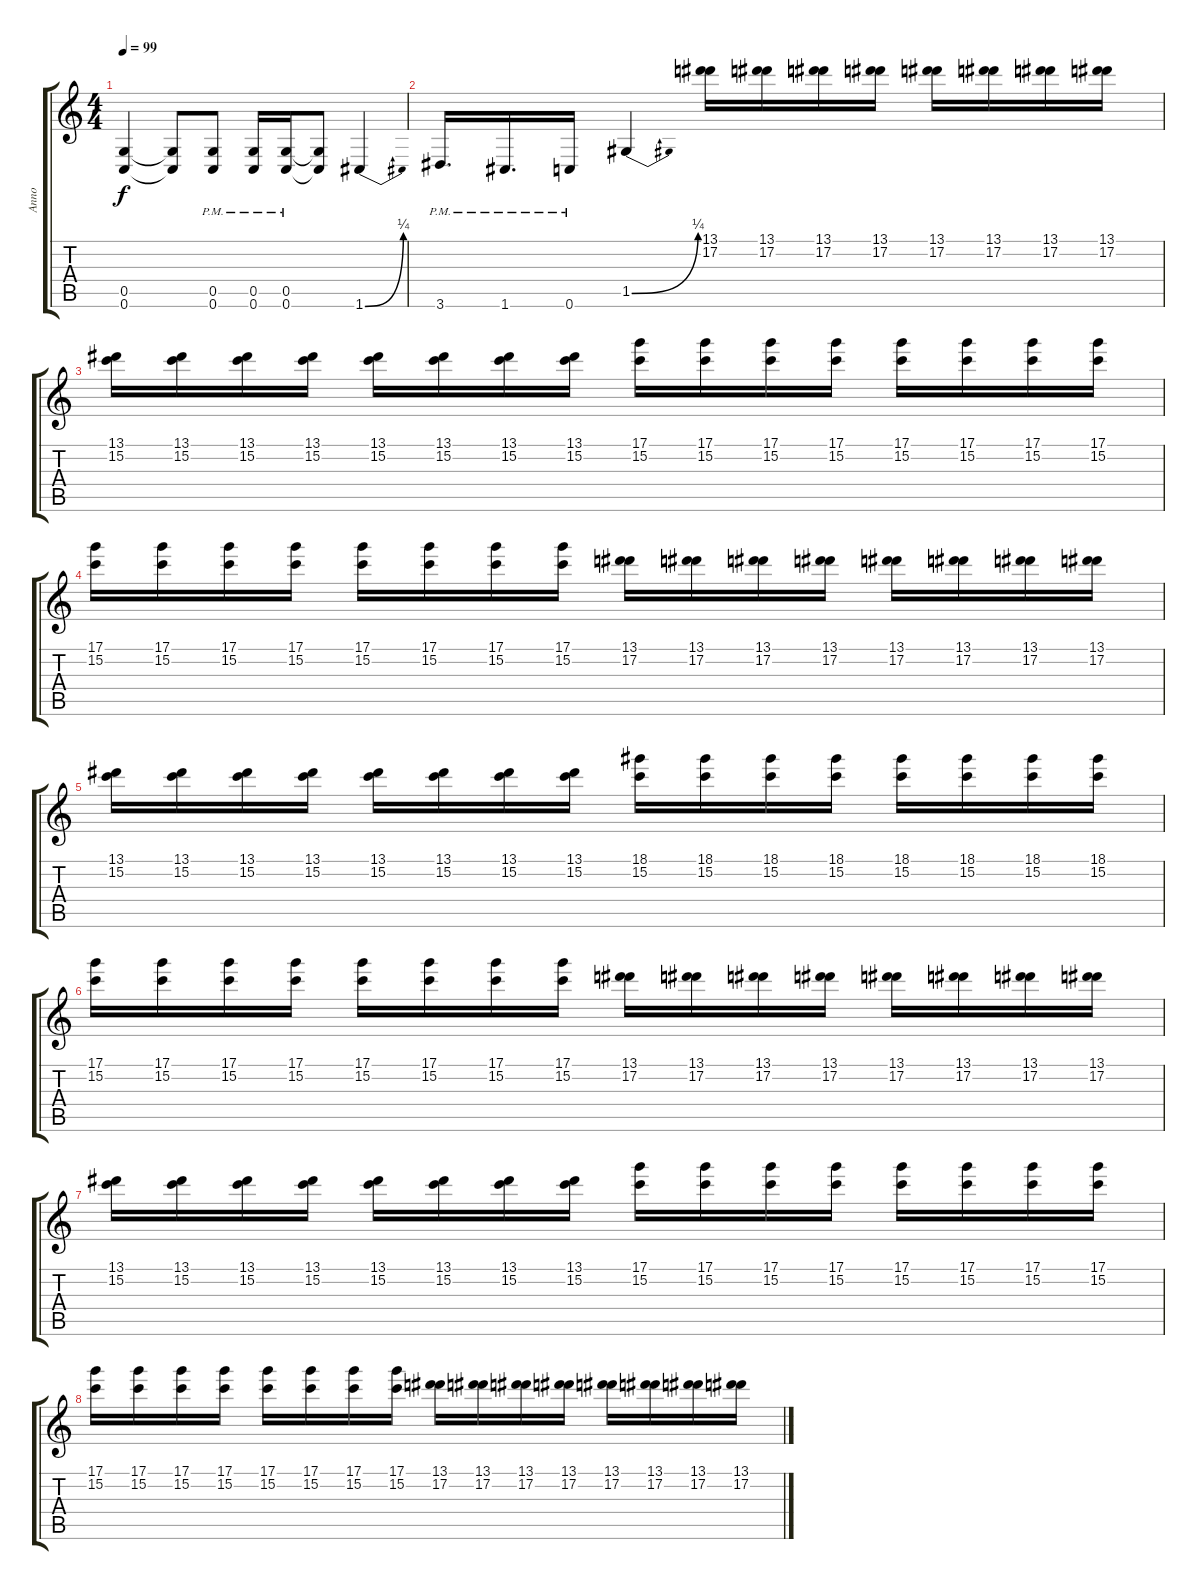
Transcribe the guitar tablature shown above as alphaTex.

\track ("Anno" "Anno") {instrument distortionguitar}
\staff {score tabs}
\tuning (D4 A3 F3 C3 G2 C2) {hide}
\ts (4 4)
\tempo 99
\clef g2
\ks c
(0.5{t} 0.6{t}).4{dy f} (0.5{t} 0.6{t}).8 (0.5{pm} 0.6{pm}).8 (0.5{pm} 0.6{pm}).16 (0.5{pm} 0.6{pm}).16 (0.5{t} 0.6{t}).8 1.6{be (bend 0 0 60 1)}.4 |
3.6{pm}.16{d} 1.6{pm}.16{d} 0.6{pm}.16 1.5{be (bend 0 0 60 1)}.4 (13.1 17.2).16 (13.1 17.2).16 (13.1 17.2).16 (13.1 17.2).16 (13.1 17.2).16 (13.1 17.2).16 (13.1 17.2).16 (13.1 17.2).16 |
(13.1 15.2).16 (13.1 15.2).16 (13.1 15.2).16 (13.1 15.2).16 (13.1 15.2).16 (13.1 15.2).16 (13.1 15.2).16 (13.1 15.2).16 (17.1 15.2).16 (17.1 15.2).16 (17.1 15.2).16 (17.1 15.2).16 (17.1 15.2).16 (17.1 15.2).16 (17.1 15.2).16 (17.1 15.2).16 |
(17.1 15.2).16 (17.1 15.2).16 (17.1 15.2).16 (17.1 15.2).16 (17.1 15.2).16 (17.1 15.2).16 (17.1 15.2).16 (17.1 15.2).16 (13.1 17.2).16 (13.1 17.2).16 (13.1 17.2).16 (13.1 17.2).16 (13.1 17.2).16 (13.1 17.2).16 (13.1 17.2).16 (13.1 17.2).16 |
(13.1 15.2).16 (13.1 15.2).16 (13.1 15.2).16 (13.1 15.2).16 (13.1 15.2).16 (13.1 15.2).16 (13.1 15.2).16 (13.1 15.2).16 (18.1 15.2).16 (18.1 15.2).16 (18.1 15.2).16 (18.1 15.2).16 (18.1 15.2).16 (18.1 15.2).16 (18.1 15.2).16 (18.1 15.2).16 |
(17.1 15.2).16 (17.1 15.2).16 (17.1 15.2).16 (17.1 15.2).16 (17.1 15.2).16 (17.1 15.2).16 (17.1 15.2).16 (17.1 15.2).16 (13.1 17.2).16 (13.1 17.2).16 (13.1 17.2).16 (13.1 17.2).16 (13.1 17.2).16 (13.1 17.2).16 (13.1 17.2).16 (13.1 17.2).16 |
(13.1 15.2).16 (13.1 15.2).16 (13.1 15.2).16 (13.1 15.2).16 (13.1 15.2).16 (13.1 15.2).16 (13.1 15.2).16 (13.1 15.2).16 (17.1 15.2).16 (17.1 15.2).16 (17.1 15.2).16 (17.1 15.2).16 (17.1 15.2).16 (17.1 15.2).16 (17.1 15.2).16 (17.1 15.2).16 |
(17.1 15.2).16 (17.1 15.2).16 (17.1 15.2).16 (17.1 15.2).16 (17.1 15.2).16 (17.1 15.2).16 (17.1 15.2).16 (17.1 15.2).16 (13.1 17.2).16 (13.1 17.2).16 (13.1 17.2).16 (13.1 17.2).16 (13.1 17.2).16 (13.1 17.2).16 (13.1 17.2).16 (13.1 17.2).16
